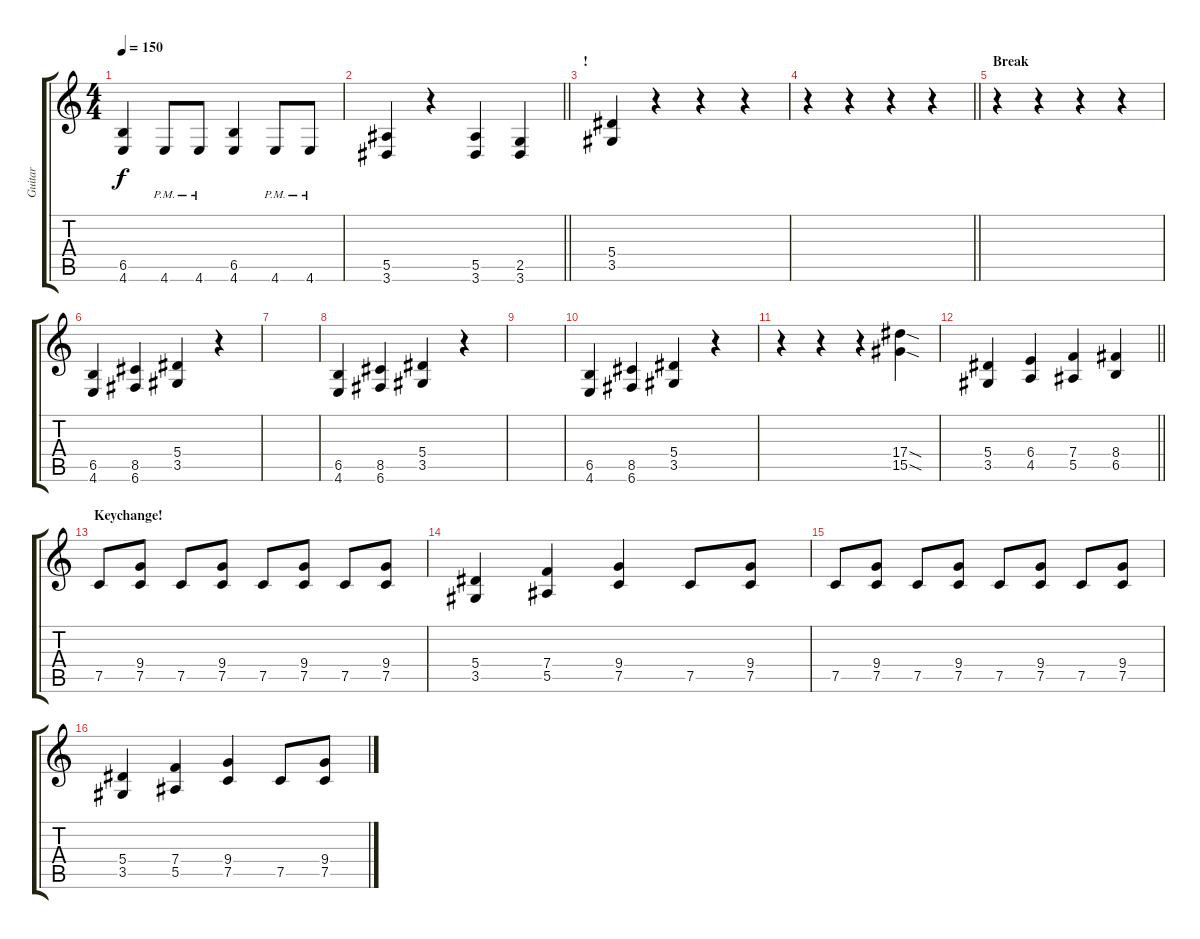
\track ("Guitar" "Guitar") {instrument distortionguitar}
\staff {score tabs}
\tuning (C4 G3 Eb3 Bb2 F2 C2) {hide}
\ts (4 4)
\tempo 150
\clef g2
\ks c
(6.5 4.6).4{dy f} 4.6{pm}.8 4.6{pm}.8 (6.5 4.6).4 4.6{pm}.8 4.6{pm}.8 |
\barLineRight lightlight
(5.5 3.6).4 r.4 (5.5 3.6).4 (2.5 3.6).4 |
\section ("" "!")
(5.4 3.5).4 r.4 r.4 r.4 |
\barLineRight lightlight
r.4 r.4 r.4 r.4 |
\section ("" "Break")
r.4 r.4 r.4 r.4 |
(6.5 4.6).4 (8.5 6.6).4 (5.4 3.5).4 r.4 |
|
(6.5 4.6).4 (8.5 6.6).4 (5.4 3.5).4 r.4 |
|
(6.5 4.6).4 (8.5 6.6).4 (5.4 3.5).4 r.4 |
r.4 r.4 r.4 (17.4{sod} 15.5{sod}).4 |
\barLineRight lightlight
(5.4 3.5).4 (6.4 4.5).4 (7.4 5.5).4 (8.4 6.5).4 |
\section ("" "Keychange!")
7.5.8 (9.4 7.5).8 7.5.8 (9.4 7.5).8 7.5.8 (9.4 7.5).8 7.5.8 (9.4 7.5).8 |
(5.4 3.5).4 (7.4 5.5).4 (9.4 7.5).4 7.5.8 (9.4 7.5).8 |
7.5.8 (9.4 7.5).8 7.5.8 (9.4 7.5).8 7.5.8 (9.4 7.5).8 7.5.8 (9.4 7.5).8 |
(5.4 3.5).4 (7.4 5.5).4 (9.4 7.5).4 7.5.8 (9.4 7.5).8
